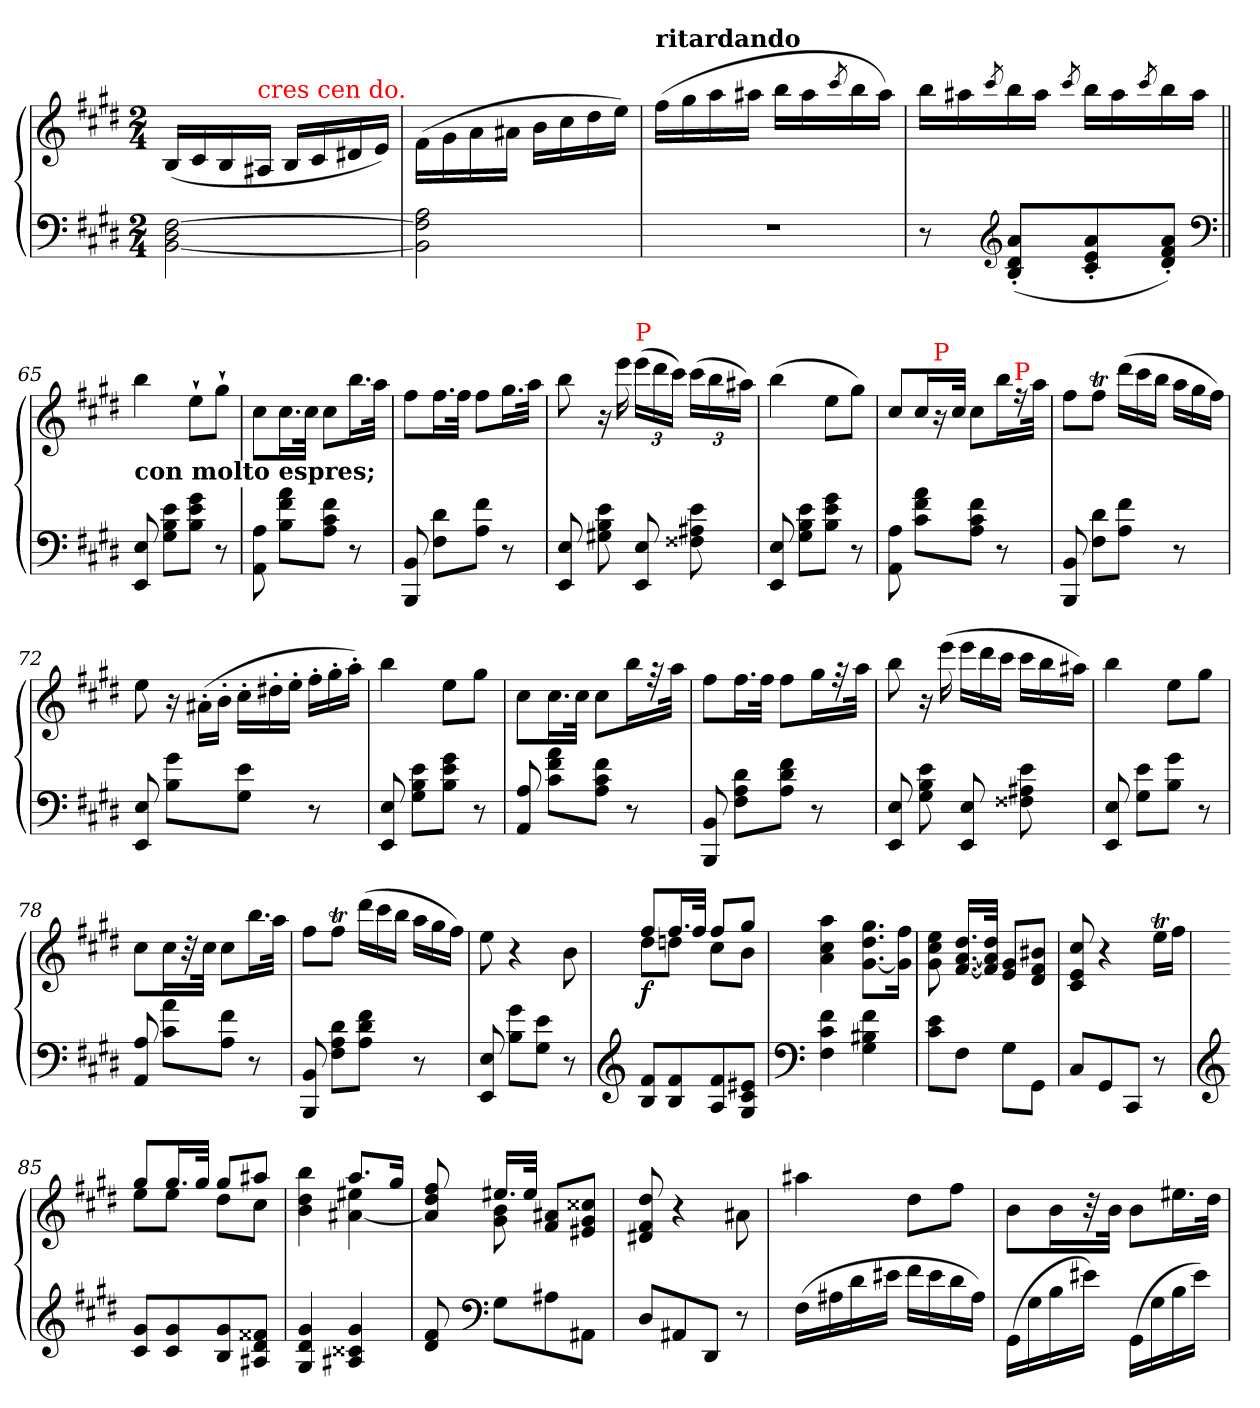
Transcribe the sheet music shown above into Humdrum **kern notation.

**kern	**kern	**dynam
*part1	*part1	*part1
*staff2	*staff1	*staff1/2
*clefF4	*clefG2	*
*k[f#c#g#d#]	*k[f#c#g#d#]	*
*M2/4	*M2/4	*
=	=	=
[2F# 2D# [2BB	(<16B/LL	.
.	16c#	.
.	16B	.
!	!LO:TX:a:color=red:t=cres cen do.	!
.	16A#XJJ	.
.	16B/LL	.
.	16c#	.
.	16d#X	.
.	16eJJ)	.
=62	=62	=62
2A 2F#] 2BB]	(>16f#\LL	.
.	16g#	.
.	16a	.
.	16a#XJJ	.
.	16b\LL	.
.	16cc#	.
.	16dd#	.
.	16eeJJ)	.
=63	=63	=63
!	!LO:TX:a:B:t=ritardando	!
2rF	(>16ff#LL	.
.	16gg#	.
.	16aa	.
.	16aa#XJJ	.
.	16bbLL	.
.	16aa#	.
.	8qccc#/	.
.	16bb	.
.	16aa#JJ)	.
=64	=64	=64
8r	16bb\LL	.
.	16aa#X	.
*clefG2	*	*
.	8qccc#/	.
(>8a'> 8d#'> 8B'>L	16bb	.
.	16aa#JJ	.
.	8qccc#/	.
8a'> 8e'> 8c#'>	16bb\LL	.
.	16aa#	.
.	8qccc#/	.
8a'> 8f#'> 8d#'>J)	16bb	.
.	16aa#JJ	.
*clefF4	*	*
=65||	=65||	=65||
!LO:TX:a:B:t=con molto espres;	!	!
8E/ 8EE/	4bb	.
8e\ 8B\ 8G#\L	.	.
8g# 8e 8BJ	8ee`>\L	.
8r	8gg#`>J	.
=66	=66	=66
8A 8AA	8cc#L	.
8a\ 8f#\ 8B\L	16.cc#L	.
.	32cc#JJk	.
8f# 8c# 8AJ	8cc#L	.
8r	16.bbL	.
.	32aaJJk	.
=67	=67	=67
8BB 8BBB	8ff#L	.
8d#\ 8F#\L	16.ff#L	.
.	32ff#JJk	.
8f# 8AJ	8ff#L	.
8r	16.gg#L	.
.	32aaJJk	.
=68	=68	=68
8E 8EE	8bb	.
8e\ 8B\ 8G#X\	16r	.
.	16eee	.
*	*Xbrackettup	*
!	!LO:TX:a:color=red:t=P	!
8E 8EE	(>24eeeLL	.
.	24ddd#	.
.	24ccc#JJ)	.
8e\ 8A#X\ 8F##X\	(>24ccc#LL	.
.	24bb	.
.	24aa#XJJ)	.
=69	=69	=69
8E 8EE	(>4bb	.
8e\ 8B\ 8G#\L	.	.
8g# 8e 8BJ	8eeL	.
8r	8gg#J)	.
=70	=70	=70
8A\ 8AA\	8cc#/L	.
8a\ 8f#\ 8c#\L	16cc#L	.
!	!LO:TX:a:color=red:t=P	!
!	!LO:N:vis=16	!
.	32r	.
.	32cc#JJk	.
8f#\ 8c#\ 8A\J	8cc#L	.
8r	16bbL	.
!	!LO:TX:a:color=red:t=P	!
!	!LO:N:vis=16	!
.	32rff	.
.	32aaJJk	.
=71	=71	=71
8BB 8BBB	8ff#L	.
8d# 8F#L	8ff#TJ	.
*	*Xtuplet	*
8f# 8AJ	(>24ddd#LL	.
.	24ccc#	.
.	24bbJJ	.
8r	24aaLL	.
.	24gg#	.
.	24ff#JJ)	.
=72	=72	=72
8E 8EE	8ee\	.
8g# 8BL	24r	.
.	(>24a#X'>\LL	.
.	24b'>JJ	.
8e 8G#J	24cc#'>\LL	.
.	24dd#X'>	.
.	24ee'>JJ	.
8r	24ff#'>LL	.
.	24gg#'>	.
.	24aa'>JJ)	.
=73	=73	=73
8E/ 8EE/	4bb	.
8e\ 8B\ 8G#\L	.	.
8g# 8e 8BJ	8eeL	.
8r	8gg#J	.
=74	=74	=74
8A/ 8AA/	8cc#L	.
8a\ 8f#\ 8c#\L	16.cc#L	.
.	32cc#JJk	.
8f# 8c# 8AJ	8cc#L	.
8r	16bbL	.
.	32rff	.
.	32aaJJk	.
=75	=75	=75
8BB/ 8BBB/	8ff#L	.
8d#\ 8A\ 8F#\L	16.ff#L	.
.	32ff#JJk	.
8f# 8d# 8AJ	8ff#L	.
8r	16gg#L	.
.	32rff	.
.	32aaJJk	.
=76	=76	=76
8E/ 8EE/	8bb\	.
8e\ 8B\ 8G#\	16r	.
.	(>16eee	.
8E/ 8EE/	24eee\LL	.
.	24ddd#	.
.	24ccc#JJ	.
8e\ 8A#X\ 8F##X\	24ccc#LL	.
.	24bb	.
.	24aa#XJJ)	.
=77	=77	=77
8E/ 8EE/	4bb	.
8e\ 8G#\L	.	.
8g# 8BJ	8eeL	.
8r	8gg#J	.
=78	=78	=78
8A/ 8AA/	8cc#\L	.
8a\ 8c#\L	16cc#L	.
.	32r	.
.	32cc#JJk	.
8f# 8AJ	8cc#\L	.
8r	16.bbL	.
.	32aaJJk	.
=79	=79	=79
8BB/ 8BBB/	8ff#L	.
8d# 8A 8F#L	8ff#TJ	.
8f# 8d# 8AJ	(>24ddd#LL	.
.	24ccc#	.
.	24bbJJ	.
8r	24aaLL	.
.	24gg#	.
.	24ff#JJ)	.
=80	=80	=80
8E/ 8EE/	8ee	.
8g# 8BL	4r	.
8e 8G#J	.	.
8r	8b	.
=81	=81	=81
*clefG2	*	*
*	*^	*
!	!	!	!LO:DY:b
8f#/ 8B/L	8ff#L	8dd#L	f
8f# 8B	16.ff#L	8ddnJ	.
.	32ff#JJk	.	.
8f# 8A	8ff#L	8cc#L	.
8e#X 8c# 8G#J	8gg#J	8bJ	.
*	*v	*v	*
=82	=82	=82
*clefF4	*	*
4f#\ 4c#\ 4F#\	4aa\ 4cc#\ 4a\	.
4f#\ 4B#X\ 4G#\	8.gg# 8.dd# [8.g#L	.
.	16ff# 16g#]Jk	.
=83	=83	=83
8e\ 8c#\L	8ee 8cc# 8g#	.
8F#J	16.dd#/ [16.a/ [16.f#/LL	.
.	32dd#/ 32a]/ 32f#]/JJk	.
8G#\L	8g# 8eL	.
8GG#J	8b#X 8f# 8d#J	.
=84	=84	=84
8C#L	8cc# 8e 8c#	.
8GG#	4r	.
8CC#J	.	.
8r	16eeTLL	.
.	16ff#JJ	.
=85	=85	=85
*clefG2	*	*
*	*^	*
8g# 8c#L	8gg#L	8eeL	.
8g# 8c#	16.gg#L	8eeJ	.
.	32gg#JJk	.	.
8g# 8B	8gg#L	8dd#L	.
8f##X 8d# 8A#J	8aa#XJ	8cc#J	.
=86	=86	=86	=86
4g#/ 4d#/ 4G#/	4bb\ 4dd#\ 4b\	4ryy	.
4g#/ 4c##X/ 4A#X/	8.aaL	4ee#X [4a#X	.
.	16gg#Jk	.	.
=87	=87	=87	=87
8f# 8d#	8ff#/ 8dd#/ 8a#]/	8ryy	.
*clefF4	*	*	*
8G#\L	16.ee#XLL	8b\ 8g#\	.
.	32ee#JJk	.	.
8A#X	8a#X 8f#L	4ryy	.
8AA#J	8cc##X 8g# 8e#XJ	.	.
*	*v	*v	*
=88	=88	=88
8D#L	8dd#/ 8f#/ 8d#X/	.
8AA#X	4r	.
8DD#J	.	.
8r	8a#\	.
=89	=89	=89
(>16F#LL	4aa#X	.
16A#X	.	.
16d#	.	.
16e#XJJ	.	.
16f#LL	8dd#L	.
16e#	.	.
16d#	8ff#J	.
16A#JJ)	.	.
=90	=90	=90
(>16GG#LL	8bL	.
16G#	.	.
16B	16bL	.
16e#XJJ)	32r	.
.	32bJJk	.
(>16GG#LL	8bL	.
16G#	.	.
16B	16.ee#XL	.
16e#JJ)	.	.
.	32dd#JJk	.
=	=	=
*-	*-	*-
